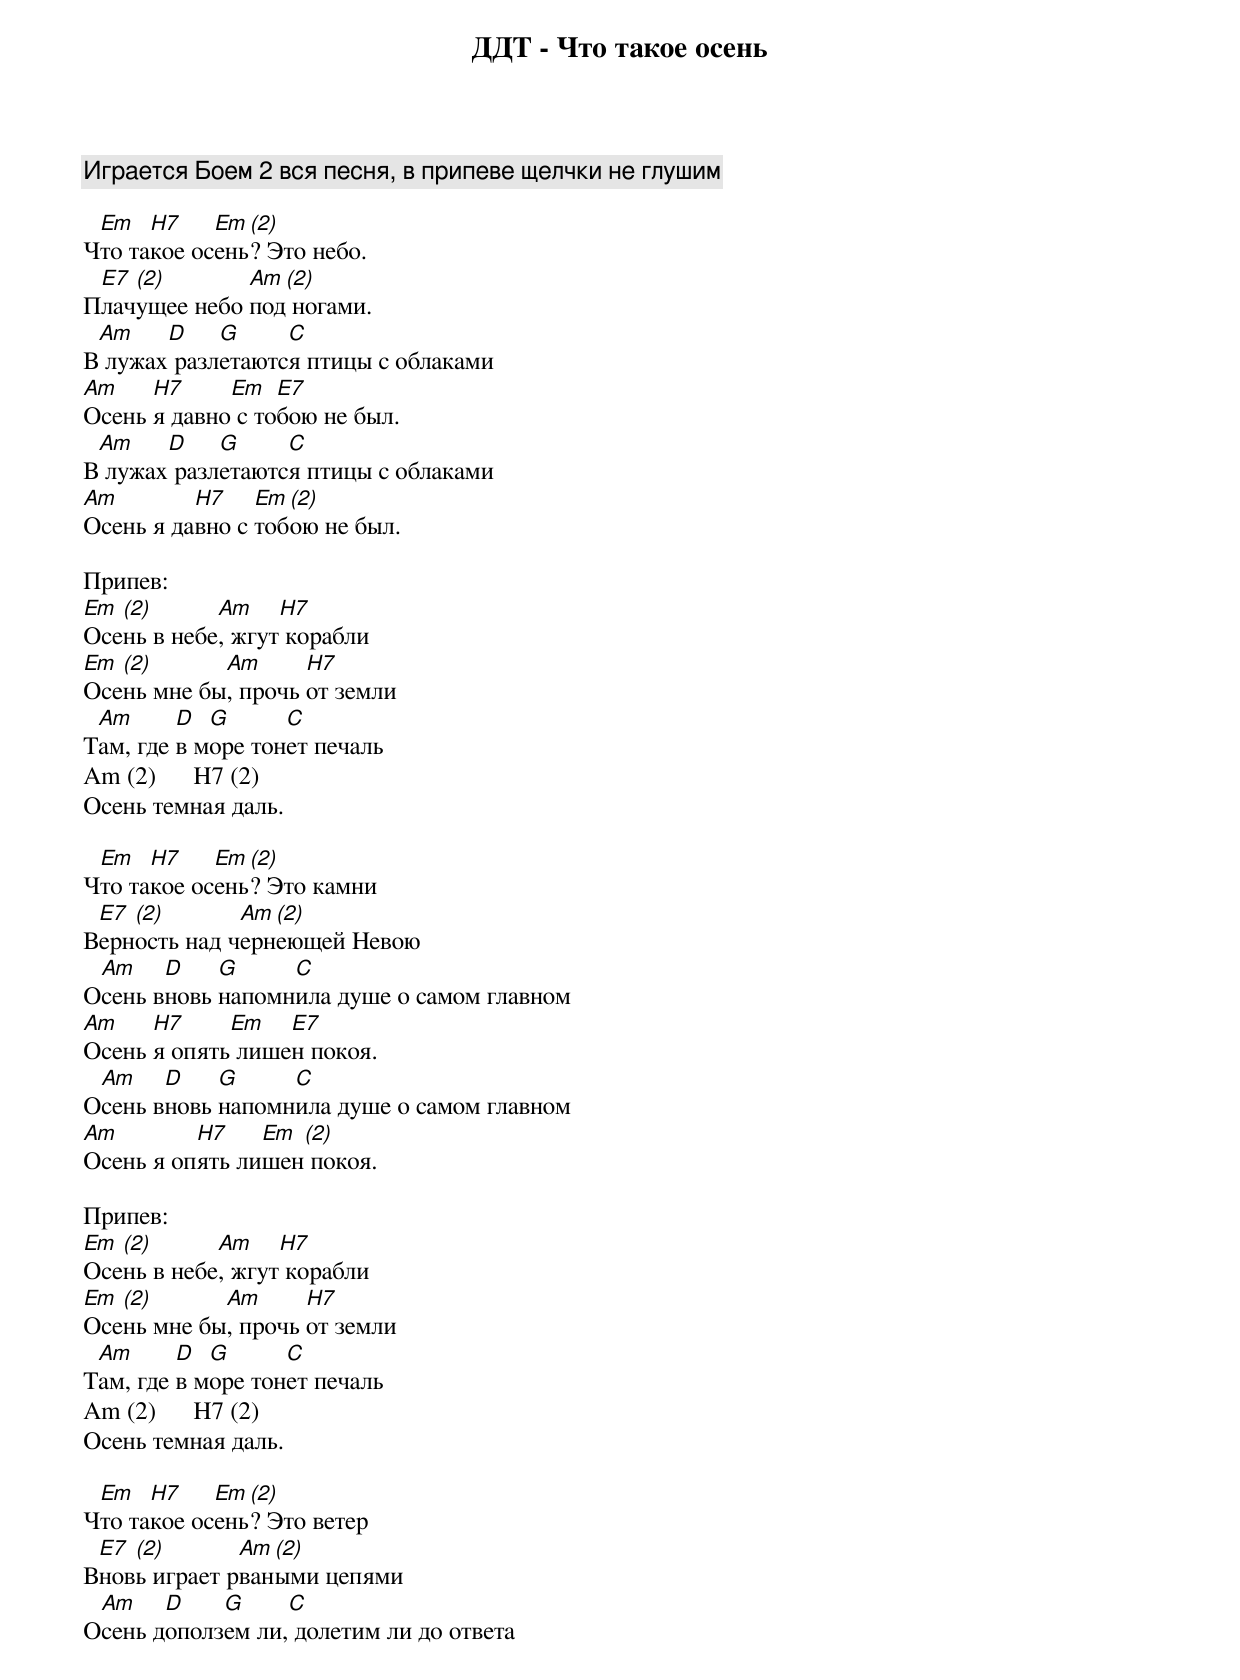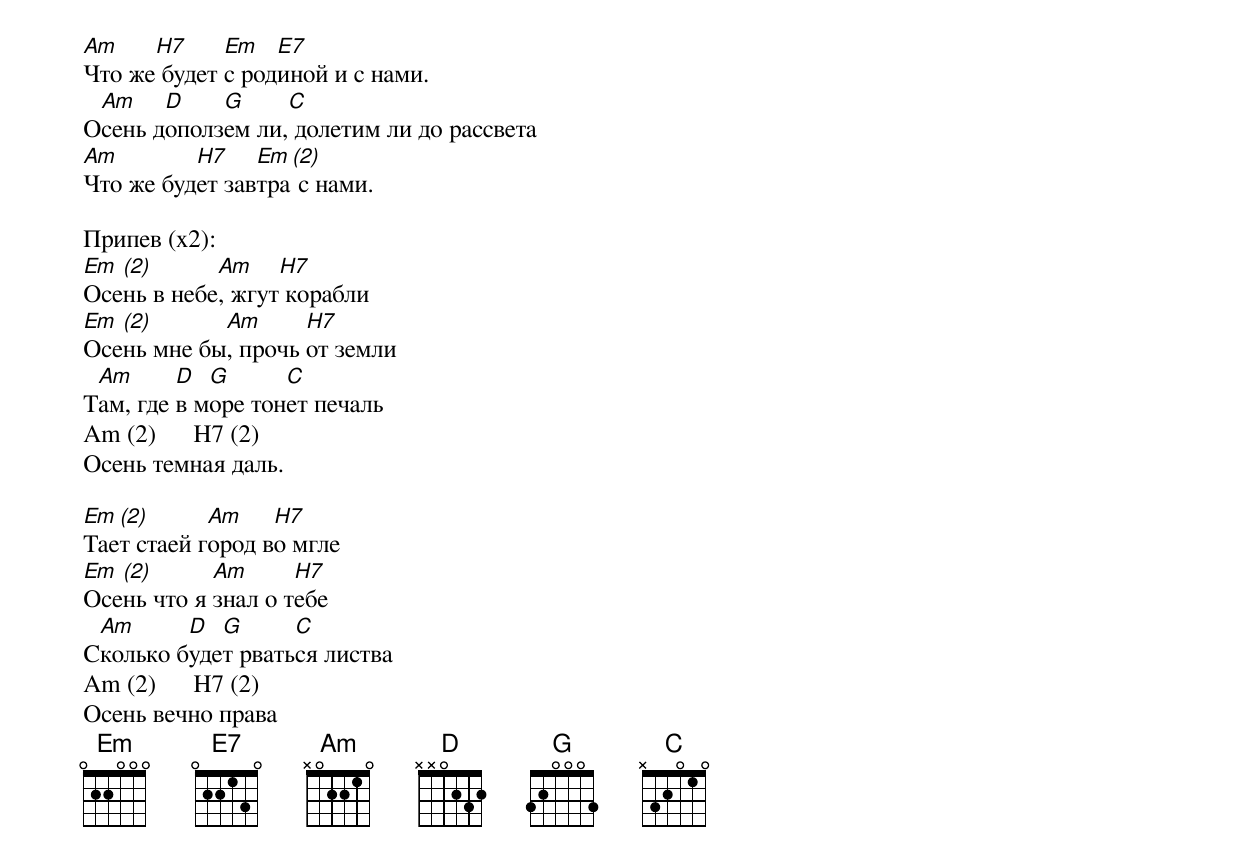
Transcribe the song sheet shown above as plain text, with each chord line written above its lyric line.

ДДТ - Что такое осень

Играется Боем 2 вся песня, в припеве щелчки не глушим

 Em   H7    Em (2)
Что такое осень? Это небо.
 E7 (2)       Am (2)
Плачущее небо под ногами.
 Am    D    G     C
В лужах разлетаются птицы с облаками
Am    H7     Em   E7
Осень я давно с тобою не был.
 Am    D    G     C
В лужах разлетаются птицы с облаками
Am        H7    Em (2)
Осень я давно с тобою не был.

Припев:
Em (2)      Am    H7
Осень в небе, жгут корабли
Em (2)      Am      H7
Осень мне бы, прочь от земли
 Am      D  G      C
Там, где в море тонет печаль
Am (2)      H7 (2)
Осень темная даль.

 Em   H7    Em (2)
Что такое осень? Это камни
 E7 (2)       Am (2)
Верность над чернеющей Невою
 Am    D    G     C
Осень вновь напомнила душе о самом главном
Am    H7     Em   E7
Осень я опять лишен покоя.
 Am    D    G     C
Осень вновь напомнила душе о самом главном
Am        H7    Em (2)
Осень я опять лишен покоя.

Припев:
Em (2)      Am    H7
Осень в небе, жгут корабли
Em (2)      Am      H7
Осень мне бы, прочь от земли
 Am      D  G      C
Там, где в море тонет печаль
Am (2)      H7 (2)
Осень темная даль.

 Em   H7    Em (2)
Что такое осень? Это ветер
 E7 (2)       Am (2)
Вновь играет рваными цепями
 Am    D    G     C
Осень доползем ли, долетим ли до ответа
Am    H7     Em   E7
Что же будет с родиной и с нами.
 Am    D    G     C
Осень доползем ли, долетим ли до рассвета
Am        H7    Em (2)
Что же будет завтра с нами.

Припев (х2):
Em (2)      Am    H7
Осень в небе, жгут корабли
Em (2)      Am      H7
Осень мне бы, прочь от земли
 Am      D  G      C
Там, где в море тонет печаль
Am (2)      H7 (2)
Осень темная даль.

Em (2)      Am    H7
Тает стаей город во мгле
Em (2)      Am      H7
Осень что я знал о тебе
 Am      D  G      C
Сколько будет рваться листва
Am (2)      H7 (2)
Осень вечно права
